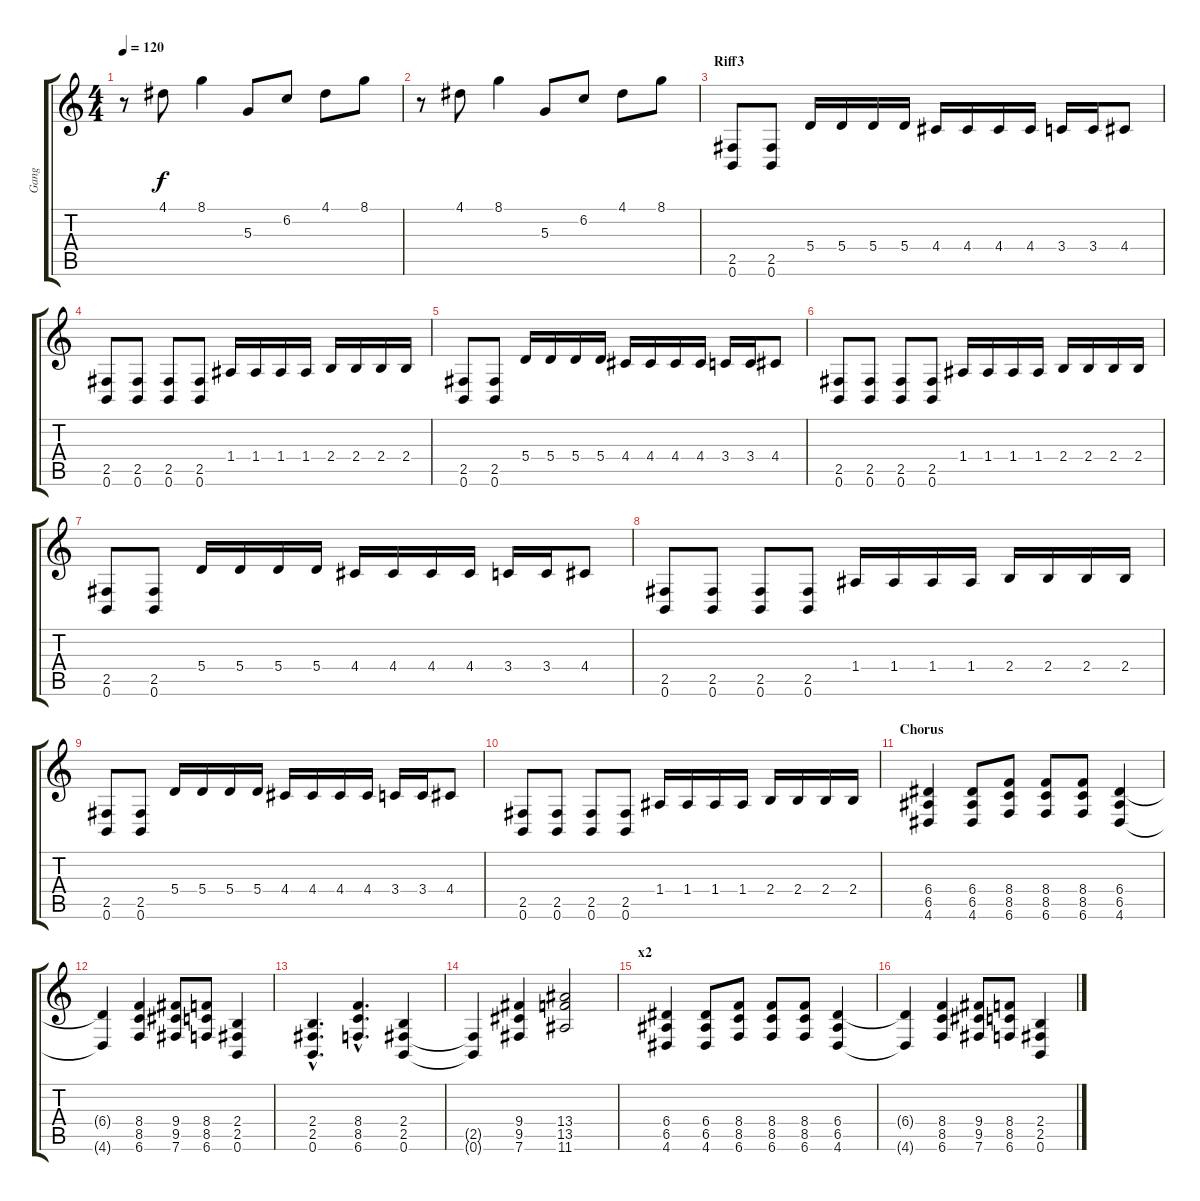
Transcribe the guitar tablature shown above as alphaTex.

\track ("Gang" "Gang") {instrument distortionguitar}
\staff {score tabs}
\tuning (B3 Gb3 D3 A2 E2 B1) {hide}
\ts (4 4)
\tempo 120
\clef g2
\ks c
r.8{dy f} 4.1.8 8.1.4 5.3.8 6.2.8 4.1.8 8.1.8 |
r.8 4.1.8 8.1.4 5.3.8 6.2.8 4.1.8 8.1.8 |
\section ("" "Riff3")
(2.5 0.6).8{instrument distortionguitar} (2.5 0.6).8 5.4.16 5.4.16 5.4.16 5.4.16 4.4.16 4.4.16 4.4.16 4.4.16 3.4.16 3.4.16 4.4.8 |
(2.5 0.6).8 (2.5 0.6).8 (2.5 0.6).8 (2.5 0.6).8 1.4.16 1.4.16 1.4.16 1.4.16 2.4.16 2.4.16 2.4.16 2.4.16 |
(2.5 0.6).8{instrument distortionguitar} (2.5 0.6).8 5.4.16 5.4.16 5.4.16 5.4.16 4.4.16 4.4.16 4.4.16 4.4.16 3.4.16 3.4.16 4.4.8 |
(2.5 0.6).8 (2.5 0.6).8 (2.5 0.6).8 (2.5 0.6).8 1.4.16 1.4.16 1.4.16 1.4.16 2.4.16 2.4.16 2.4.16 2.4.16 |
(2.5 0.6).8{instrument distortionguitar} (2.5 0.6).8 5.4.16 5.4.16 5.4.16 5.4.16 4.4.16 4.4.16 4.4.16 4.4.16 3.4.16 3.4.16 4.4.8 |
(2.5 0.6).8 (2.5 0.6).8 (2.5 0.6).8 (2.5 0.6).8 1.4.16 1.4.16 1.4.16 1.4.16 2.4.16 2.4.16 2.4.16 2.4.16 |
(2.5 0.6).8{instrument distortionguitar} (2.5 0.6).8 5.4.16 5.4.16 5.4.16 5.4.16 4.4.16 4.4.16 4.4.16 4.4.16 3.4.16 3.4.16 4.4.8 |
(2.5 0.6).8 (2.5 0.6).8 (2.5 0.6).8 (2.5 0.6).8 1.4.16 1.4.16 1.4.16 1.4.16 2.4.16 2.4.16 2.4.16 2.4.16 |
\section ("" "Chorus")
(6.4 6.5 4.6).4 (6.4 6.5 4.6).8 (8.4 8.5 6.6).8 (8.4 8.5 6.6).8 (8.4 8.5 6.6).8 (6.4 6.5 4.6).4 |
(6.4{t} 4.6{t}).4 (8.4 8.5 6.6).4 (9.4 9.5 7.6).8 (8.4 8.5 6.6).8 (2.4 2.5 0.6).4 |
(2.4{hac} 2.5 0.6).4{d} (8.4{hac} 8.5 6.6).4{d} (2.4 2.5 0.6).4 |
(2.5{t} 0.6{t}).4 (9.4 9.5 7.6).4 (13.4 13.5 11.6).2 |
\section ("" "x2")
(6.4 6.5 4.6).4 (6.4 6.5 4.6).8 (8.4 8.5 6.6).8 (8.4 8.5 6.6).8 (8.4 8.5 6.6).8 (6.4 6.5 4.6).4 |
(6.4{t} 4.6{t}).4 (8.4 8.5 6.6).4 (9.4 9.5 7.6).8 (8.4 8.5 6.6).8 (2.4 2.5 0.6).4
